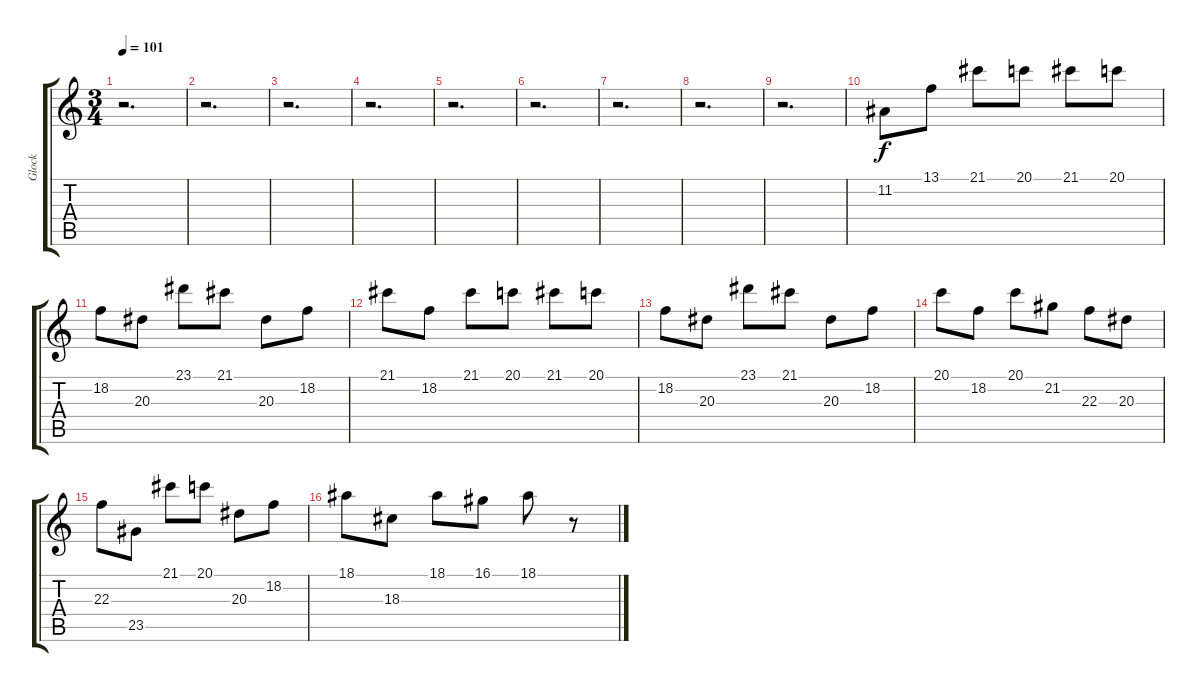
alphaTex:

\track ("Glock" "Glock") {instrument glockenspiel}
\staff {score tabs}
\tuning (E4 B3 G3 D3 A2 E2) {hide}
\ts (3 4)
\tempo 101
\clef g2
\ks c
r.2{d dy f instrument glockenspiel} |
r.2{d} |
r.2{d} |
r.2{d} |
r.2{d} |
r.2{d} |
r.2{d} |
r.2{d} |
r.2{d} |
11.2.8 13.1.8 21.1.8 20.1.8 21.1.8 20.1.8 |
18.2.8 20.3.8 23.1.8 21.1.8 20.3.8 18.2.8 |
21.1.8 18.2.8 21.1.8 20.1.8 21.1.8 20.1.8 |
18.2.8 20.3.8 23.1.8 21.1.8 20.3.8 18.2.8 |
20.1.8 18.2.8 20.1.8 21.2.8 22.3.8 20.3.8 |
22.3.8 23.5.8 21.1.8 20.1.8 20.3.8 18.2.8 |
18.1.8 18.3.8 18.1.8 16.1.8 18.1.8 r.8
